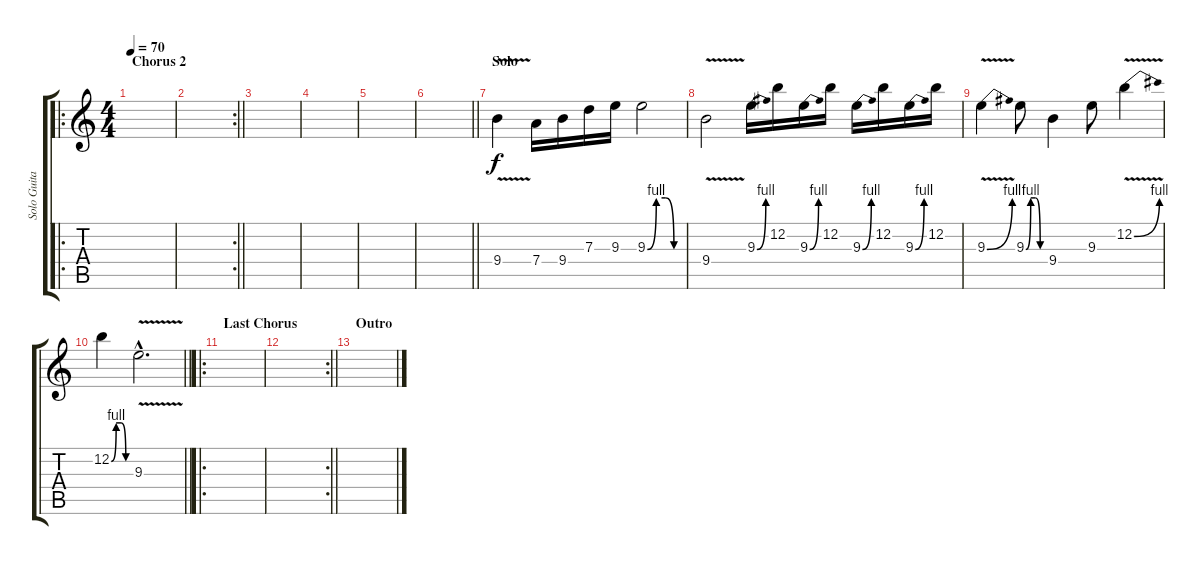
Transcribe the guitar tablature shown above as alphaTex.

\track ("Solo Guitar" "Solo Guita") {instrument overdrivenguitar}
\staff {score tabs}
\tuning (E4 B3 G3 D3 A2 E2) {hide}
\ro
\ts (4 4)
\section ("" "Chorus 2")
\tempo 70
\clef g2
\ks c
|
\rc 2
\barLineRight lightlight
|
\section ("" "")
|
|
|
\barLineRight lightlight
|
\section ("" "Solo")
9.4{v}.4 7.4.16 9.4.16 7.3.16 9.3.16 9.3{be (custom 0 0 15 4 30 4 45 0 60 0)}.2 |
9.4{v}.2 9.3{be (bend 0 0 60 4)}.16 12.2.16 9.3{be (bend 0 0 60 4)}.16 12.2.16 9.3{be (bend 0 0 60 4)}.16 12.2.16 9.3{be (bend 0 0 60 4)}.16 12.2.16 |
9.3{be (bend 0 0 60 4) v}.4 9.3{be (custom 0 0 15 4 30 4 45 0 60 0)}.8 9.4.4 9.3.8 12.2{be (bend 0 0 60 4) v}.4 |
\barLineRight lightlight
12.2{be (custom 0 0 15 4 30 4 45 0 60 0)}.4 9.3{v hac}.2{d} |
\ro
\section ("" "Last Chorus")
|
\rc 2
\barLineRight lightlight
|
\section ("" "Outro")
